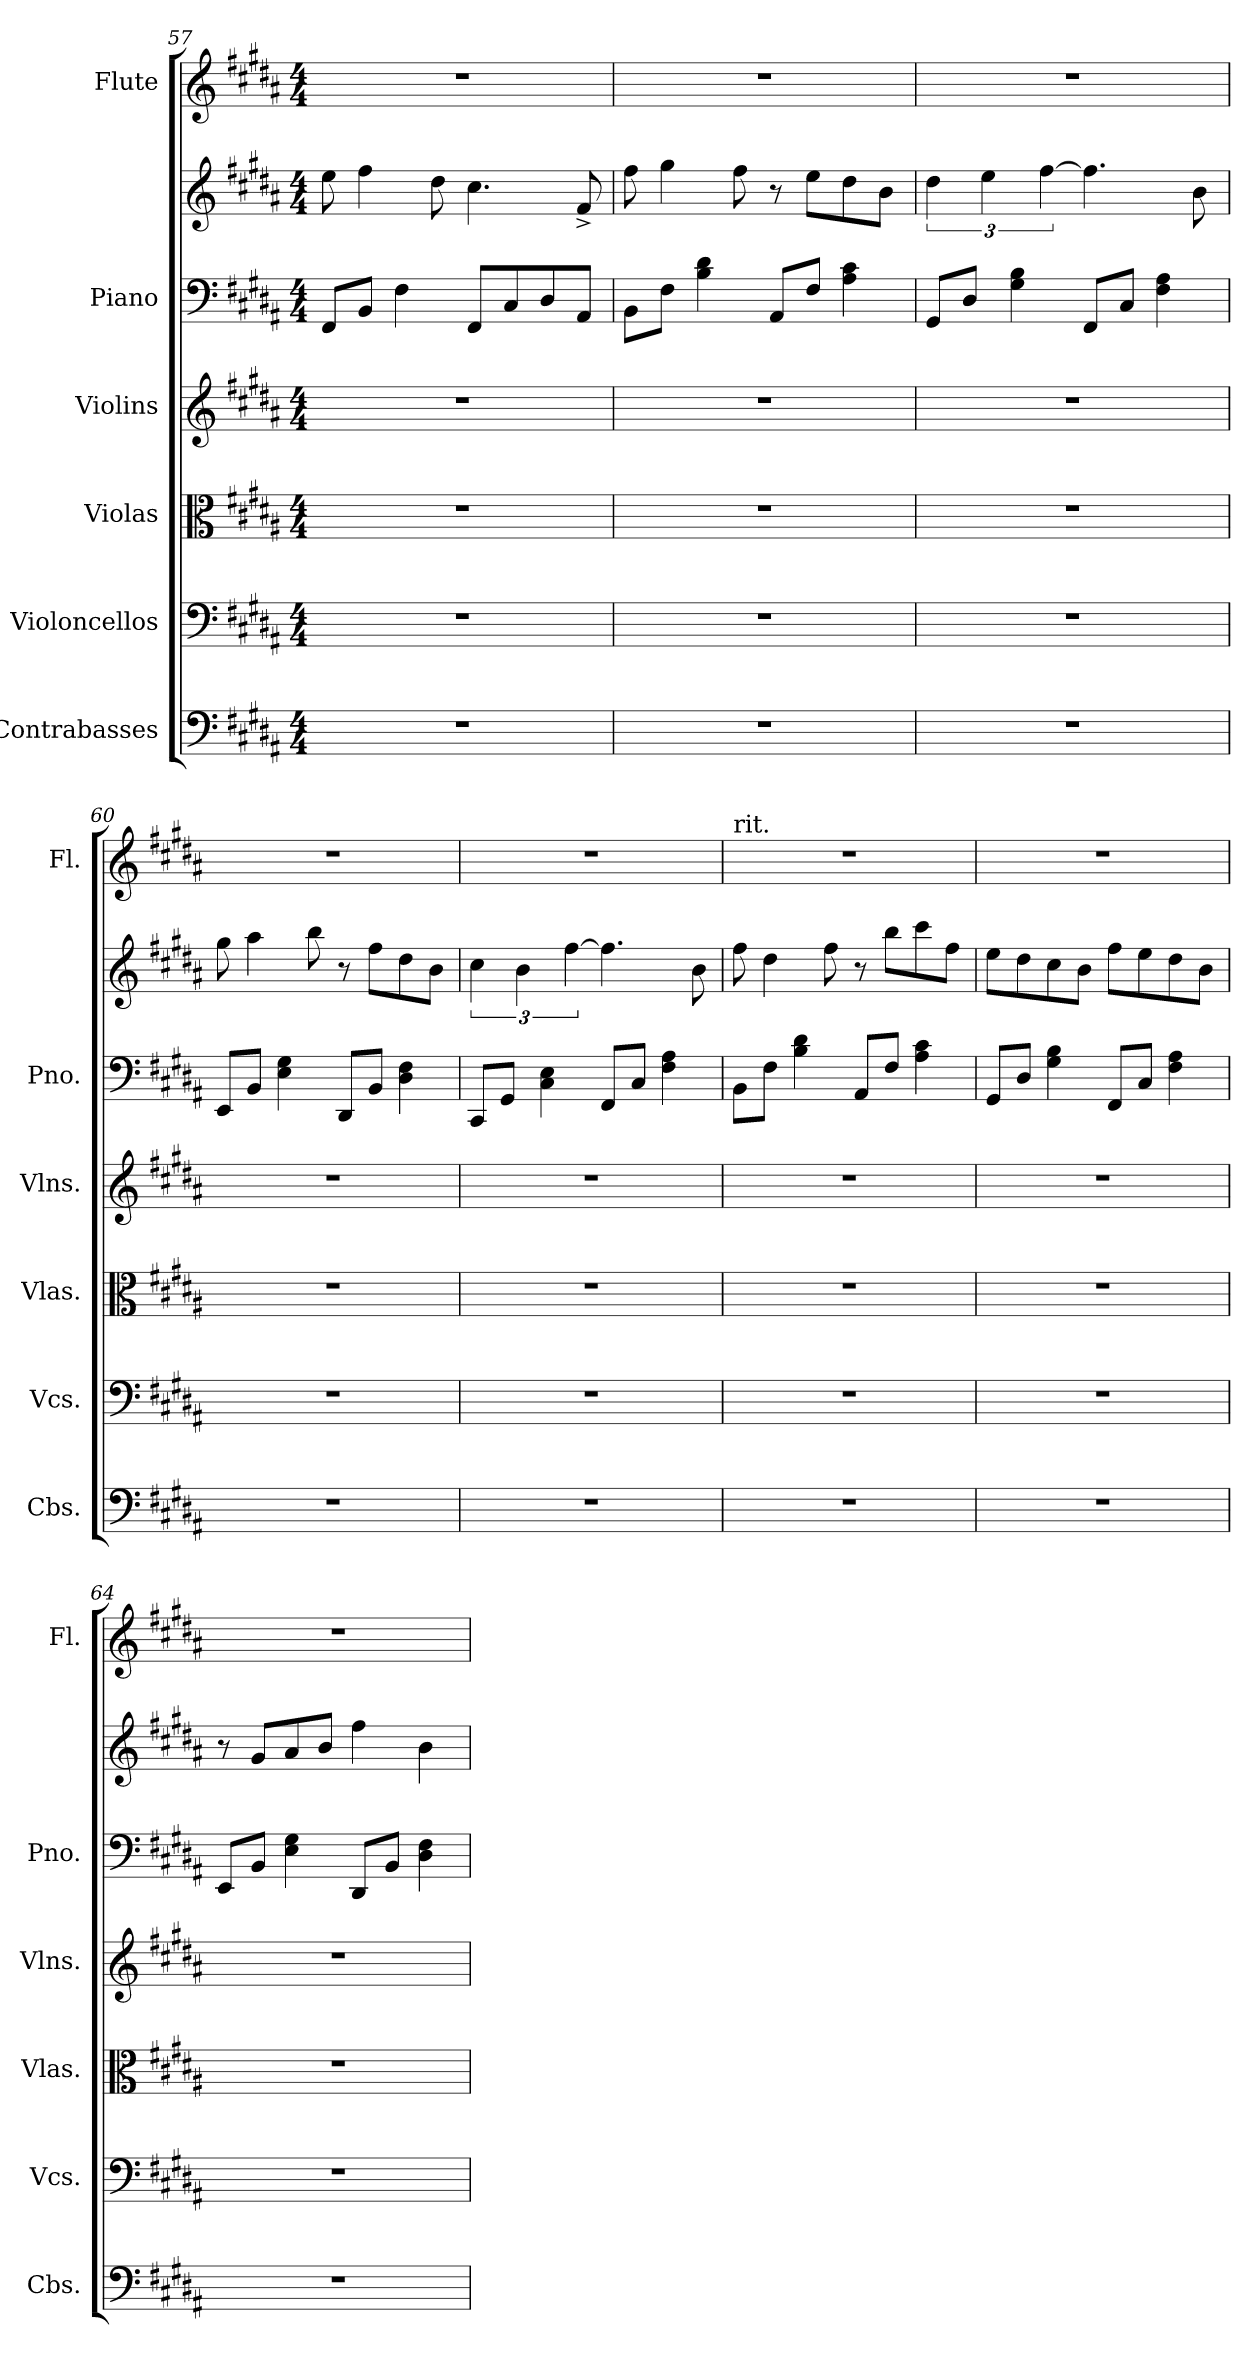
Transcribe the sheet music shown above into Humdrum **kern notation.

**kern	**kern	**kern	**kern	**kern	**kern	**kern
*part6	*part5	*part4	*part3	*part2	*part2	*part1
*staff7	*staff6	*staff5	*staff4	*staff3	*staff2	*staff1
*I"Contrabasses	*I"Violoncellos	*I"Violas	*I"Violins	*I"Piano	*	*I"Flute
*I'Cbs.	*I'Vcs.	*I'Vlas.	*I'Vlns.	*I'Pno.	*	*I'Fl.
!!LO:LB:g=z
*clefF4	*clefF4	*clefC3	*clefG2	*clefF4	*clefG2	*clefG2
*ITrd7c12	*	*	*	*	*	*
*k[f#c#g#d#a#]	*k[f#c#g#d#a#]	*k[f#c#g#d#a#]	*k[f#c#g#d#a#]	*k[f#c#g#d#a#]	*k[f#c#g#d#a#]	*k[f#c#g#d#a#]
*M4/4	*M4/4	*M4/4	*M4/4	*M4/4	*M4/4	*M4/4
=57	=57	=57	=57	=57	=57	=57
1r	1r	1r	1r	8FF#/L	8ee\	1r
.	.	.	.	8BB/J	4ff#\	.
.	.	.	.	4F#\	.	.
.	.	.	.	.	8dd#\	.
.	.	.	.	8FF#/L	4.cc#\	.
.	.	.	.	8C#/	.	.
.	.	.	.	8D#/	.	.
.	.	.	.	8AA#/J	8f#^/	.
=58	=58	=58	=58	=58	=58	=58
1r	1r	1r	1r	8BB\L	8ff#\	1r
.	.	.	.	8F#\J	4gg#\	.
.	.	.	.	4B\ 4d#\	.	.
.	.	.	.	.	8ff#\	.
.	.	.	.	8AA#/L	8r	.
.	.	.	.	8F#/J	8ee\L	.
.	.	.	.	4A#\ 4c#\	8dd#\	.
.	.	.	.	.	8b\J	.
=59	=59	=59	=59	=59	=59	=59
1r	1r	1r	1r	8GG#/L	6dd#\	1r
.	.	.	.	8D#/J	.	.
.	.	.	.	.	6ee\	.
.	.	.	.	4G#\ 4B\	.	.
.	.	.	.	.	[6ff#\	.
.	.	.	.	8FF#/L	4.ff#\]	.
.	.	.	.	8C#/J	.	.
.	.	.	.	4F#\ 4A#\	.	.
.	.	.	.	.	8b\	.
=60	=60	=60	=60	=60	=60	=60
1r	1r	1r	1r	8EE/L	8gg#\	1r
.	.	.	.	8BB/J	4aa#\	.
.	.	.	.	4E\ 4G#\	.	.
.	.	.	.	.	8bb\	.
.	.	.	.	8DD#/L	8r	.
.	.	.	.	8BB/J	8ff#\L	.
.	.	.	.	4D#\ 4F#\	8dd#\	.
.	.	.	.	.	8b\J	.
!!LO:PB:g=z
=61	=61	=61	=61	=61	=61	=61
1r	1r	1r	1r	8CC#/L	6cc#\	1r
.	.	.	.	8GG#/J	.	.
.	.	.	.	.	6b\	.
.	.	.	.	4C#\ 4E\	.	.
.	.	.	.	.	[6ff#\	.
.	.	.	.	8FF#/L	4.ff#\]	.
.	.	.	.	8C#/J	.	.
.	.	.	.	4F#\ 4A#\	.	.
.	.	.	.	.	8b\	.
=62	=62	=62	=62	=62	=62	=62
!	!	!	!	!	!	!LO:TX:a:t=rit.
1r	1r	1r	1r	8BB\L	8ff#\	1r
.	.	.	.	8F#\J	4dd#\	.
.	.	.	.	4B\ 4d#\	.	.
.	.	.	.	.	8ff#\	.
.	.	.	.	8AA#/L	8r	.
.	.	.	.	8F#/J	8bb\L	.
.	.	.	.	4A#\ 4c#\	8ccc#\	.
.	.	.	.	.	8ff#\J	.
=63	=63	=63	=63	=63	=63	=63
1r	1r	1r	1r	8GG#/L	8ee\L	1r
.	.	.	.	8D#/J	8dd#\	.
.	.	.	.	4G#\ 4B\	8cc#\	.
.	.	.	.	.	8b\J	.
.	.	.	.	8FF#/L	8ff#\L	.
.	.	.	.	8C#/J	8ee\	.
.	.	.	.	4F#\ 4A#\	8dd#\	.
.	.	.	.	.	8b\J	.
=64	=64	=64	=64	=64	=64	=64
1r	1r	1r	1r	8EE/L	8r	1r
.	.	.	.	8BB/J	8g#/L	.
.	.	.	.	4E\ 4G#\	8a#/	.
.	.	.	.	.	8b/J	.
.	.	.	.	8DD#/L	4ff#\	.
.	.	.	.	8BB/J	.	.
.	.	.	.	4D#\ 4F#\	4b\	.
=	=	=	=	=	=	=
*-	*-	*-	*-	*-	*-	*-
